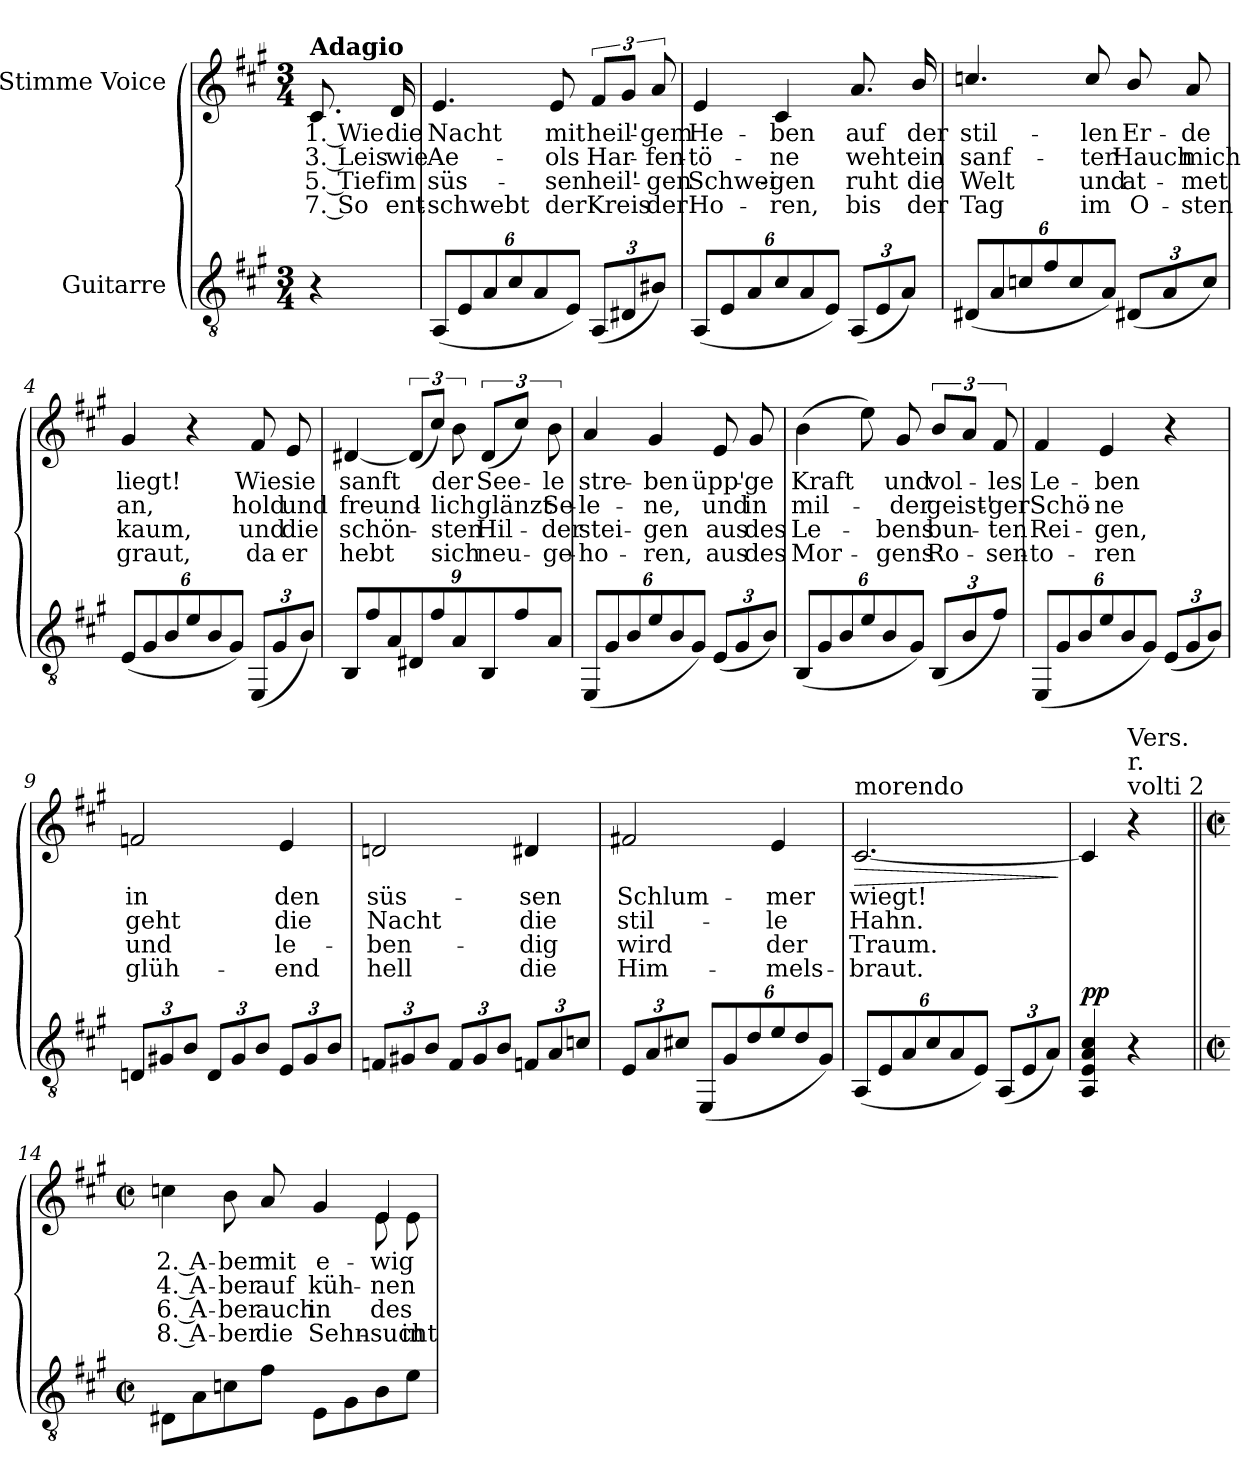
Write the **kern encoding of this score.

**kern	**dynam	**kern	**text	**text	**text	**text	**dynam
*part2	*part2	*part1	*part1	*part1	*part1	*part1	*part1
*staff2	*staff2	*staff1	*staff1	*staff1	*staff1	*staff1	*staff1
*I"Guitarre	*	*I"Stimme Voice	*	*	*	*	*
*clefGv2	*	*clefG2	*	*	*	*	*
*k[f#c#g#]	*	*k[f#c#g#]	*	*	*	*	*
*M3/4	*	*M3/4	*	*	*	*	*
=	=	=	=	=	=	=	=
!	!	!LO:TX:a:B:t=Adagio	!	!	!	!	!
!	!	!	!LO:LY:b	!LO:LY:b	!LO:LY:b	!LO:LY:b	!
4r	.	8.c#/	1. Wie	3. Leis	5. Tief	7. So	.
!	!	!	!LO:LY:b	!LO:LY:b	!LO:LY:b	!LO:LY:b	!
.	.	16d/	die	wie	im	ent-	.
=1	=1	=1	=1	=1	=1	=1	=1
*Xbrackettup	*	*	*	*	*	*	*
!	!	!	!LO:LY:b	!LO:LY:b	!LO:LY:b	!LO:LY:b	!
(12AA/L	.	4.e/	Nacht	Ae-	süs-	-schwebt	.
12E/	.	.	.	.	.	.	.
12A/	.	.	.	.	.	.	.
12c#/	.	.	.	.	.	.	.
12A/	.	.	.	.	.	.	.
!	!	!	!LO:LY:b	!LO:LY:b	!LO:LY:b	!LO:LY:b	!
.	.	8e/	mit	-ols	-sen	der	.
12E/J)	.	.	.	.	.	.	.
!	!	!	!LO:LY:b	!LO:LY:b	!LO:LY:b	!LO:LY:b	!
(12AA/L	.	12f#/L	heil'-	Har-	heil'-	Kreis	.
12D#X/	.	12g#/J	.	.	.	.	.
!	!	!	!LO:LY:b	!LO:LY:b	!LO:LY:b	!LO:LY:b	!
12B#X/J)	.	12a/	-gem	-fen-	-gen	der	.
=2	=2	=2	=2	=2	=2	=2	=2
!	!	!	!LO:LY:b	!LO:LY:b	!LO:LY:b	!LO:LY:b	!
(12AA/L	.	4e/	He-	-tö-	Schwei-	Ho-	.
12E/	.	.	.	.	.	.	.
12A/	.	.	.	.	.	.	.
!	!	!	!LO:LY:b	!LO:LY:b	!LO:LY:b	!LO:LY:b	!
12c#/	.	4c#/	-ben	-ne	-gen	-ren,	.
12A/	.	.	.	.	.	.	.
12E/J)	.	.	.	.	.	.	.
!	!	!	!LO:LY:b	!LO:LY:b	!LO:LY:b	!LO:LY:b	!
(12AA/L	.	8.a/	auf	weht	ruht	bis	.
12E/	.	.	.	.	.	.	.
12A/J)	.	.	.	.	.	.	.
!	!	!	!LO:LY:b	!LO:LY:b	!LO:LY:b	!LO:LY:b	!
.	.	16b/	der	ein	die	der	.
=3	=3	=3	=3	=3	=3	=3	=3
!	!	!	!LO:LY:b	!LO:LY:b	!LO:LY:b	!LO:LY:b	!
(12D#X/L	.	4.ccn/	stil-	sanf-	Welt	Tag	.
12A/	.	.	.	.	.	.	.
12cn/	.	.	.	.	.	.	.
12f#/	.	.	.	.	.	.	.
12c/	.	.	.	.	.	.	.
!	!	!	!LO:LY:b	!LO:LY:b	!LO:LY:b	!LO:LY:b	!
.	.	8cc/	-len	-ter	und	im	.
12A/J)	.	.	.	.	.	.	.
!	!	!	!LO:LY:b	!LO:LY:b	!LO:LY:b	!LO:LY:b	!
(12D#X/L	.	8b/	Er-	Hauch	at-	O-	.
12A/	.	.	.	.	.	.	.
!	!	!	!LO:LY:b	!LO:LY:b	!LO:LY:b	!LO:LY:b	!
.	.	8a/	-de	mich	-met	-sten	.
12c/J)	.	.	.	.	.	.	.
!!LO:LB:g=z
=4	=4	=4	=4	=4	=4	=4	=4
!	!	!	!LO:LY:b	!LO:LY:b	!LO:LY:b	!LO:LY:b	!
(12E/L	.	4g#/	liegt!	an,	kaum,	graut,	.
12G#/	.	.	.	.	.	.	.
12B/	.	.	.	.	.	.	.
12e/	.	4r	.	.	.	.	.
12B/	.	.	.	.	.	.	.
12G#/J)	.	.	.	.	.	.	.
!	!	!	!LO:LY:b	!LO:LY:b	!LO:LY:b	!LO:LY:b	!
(12EE/L	.	8f#/	Wie	hold	und	da	.
12G#/	.	.	.	.	.	.	.
!	!	!	!LO:LY:b	!LO:LY:b	!LO:LY:b	!LO:LY:b	!
.	.	8e/	sie	und	die	er	.
12B/J)	.	.	.	.	.	.	.
!!LO:LB:g=z
=5	=5	=5	=5	=5	=5	=5	=5
*brackettup	*	*	*	*	*	*	*
!	!	!	!LO:LY:b	!LO:LY:b	!LO:LY:b	!LO:LY:b	!
12BB/L	.	[4d#X/	sanft	freund-	schön-	hebt	.
12f#/	.	.	.	.	.	.	.
12A/	.	.	.	.	.	.	.
12D#X/	.	(12d#/L]	.	.	.	.	.
12f#/	.	12cc#/J)	.	.	.	.	.
!	!	!	!LO:LY:b	!LO:LY:b	!LO:LY:b	!LO:LY:b	!
12A/	.	12b\	der	-lich	-sten	sich	.
!	!	!	!LO:LY:b	!LO:LY:b	!LO:LY:b	!LO:LY:b	!
12BB/	.	(12d#/L	See-	glänzt	Hil-	neu-	.
12f#/	.	12cc#/J)	.	.	.	.	.
!	!	!	!LO:LY:b	!LO:LY:b	!LO:LY:b	!LO:LY:b	!
12A/J	.	12b\	-le	Se-	-der	-ge-	.
=6	=6	=6	=6	=6	=6	=6	=6
*Xbrackettup	*	*	*	*	*	*	*
!	!	!	!LO:LY:b	!LO:LY:b	!LO:LY:b	!LO:LY:b	!
(12EE/L	.	4a/	stre-	-le-	stei-	-ho-	.
12G#/	.	.	.	.	.	.	.
12B/	.	.	.	.	.	.	.
!	!	!	!LO:LY:b	!LO:LY:b	!LO:LY:b	!LO:LY:b	!
12e/	.	4g#/	-ben	-ne,	-gen	-ren,	.
12B/	.	.	.	.	.	.	.
12G#/J)	.	.	.	.	.	.	.
!	!	!	!LO:LY:b	!LO:LY:b	!LO:LY:b	!LO:LY:b	!
(12E/L	.	8e/	üpp'-	und	aus	aus	.
12G#/	.	.	.	.	.	.	.
!	!	!	!LO:LY:b	!LO:LY:b	!LO:LY:b	!LO:LY:b	!
.	.	8g#/	-ge	in	des	des	.
12B/J)	.	.	.	.	.	.	.
=7	=7	=7	=7	=7	=7	=7	=7
!	!	!	!LO:LY:b	!LO:LY:b	!LO:LY:b	!LO:LY:b	!
(12BB/L	.	(4b\	Kraft	mil-	Le-	Mor-	.
12G#/	.	.	.	.	.	.	.
12B/	.	.	.	.	.	.	.
12e/	.	8ee\)	.	.	.	.	.
12B/	.	.	.	.	.	.	.
!	!	!	!LO:LY:b	!LO:LY:b	!LO:LY:b	!LO:LY:b	!
.	.	8g#/	und	-der	-bens	-gens	.
12G#/J)	.	.	.	.	.	.	.
!	!	!	!LO:LY:b	!LO:LY:b	!LO:LY:b	!LO:LY:b	!
(12BB/L	.	12b/L	vol-	geist'-	bun-	Ro-	.
12B/	.	12a/J	.	.	.	.	.
!	!	!	!LO:LY:b	!LO:LY:b	!LO:LY:b	!LO:LY:b	!
12f#/J)	.	12f#/	-les	-ger	-ten	-sen-	.
=8	=8	=8	=8	=8	=8	=8	=8
!	!	!	!LO:LY:b	!LO:LY:b	!LO:LY:b	!LO:LY:b	!
(12EE/L	.	4f#/	Le-	Schö-	Rei-	-to-	.
12G#/	.	.	.	.	.	.	.
12B/	.	.	.	.	.	.	.
!	!	!	!LO:LY:b	!LO:LY:b	!LO:LY:b	!LO:LY:b	!
12e/	.	4e/	-ben	-ne	-gen,	-ren	.
12B/	.	.	.	.	.	.	.
12G#/J)	.	.	.	.	.	.	.
(12E/L	.	4r	.	.	.	.	.
12G#/	.	.	.	.	.	.	.
12B/J)	.	.	.	.	.	.	.
!!LO:LB:g=z
=9	=9	=9	=9	=9	=9	=9	=9
!	!	!	!LO:LY:b	!LO:LY:b	!LO:LY:b	!LO:LY:b	!
12Dn/L	.	2fn/	in	geht	und	glüh-	.
12G#X/	.	.	.	.	.	.	.
12B/J	.	.	.	.	.	.	.
12D/L	.	.	.	.	.	.	.
12G#/	.	.	.	.	.	.	.
12B/J	.	.	.	.	.	.	.
!	!	!	!LO:LY:b	!LO:LY:b	!LO:LY:b	!LO:LY:b	!
12E/L	.	4e/	den	die	le-	-end	.
12G#/	.	.	.	.	.	.	.
12B/J	.	.	.	.	.	.	.
=10	=10	=10	=10	=10	=10	=10	=10
!	!	!	!LO:LY:b	!LO:LY:b	!LO:LY:b	!LO:LY:b	!
12Fn/L	.	2dn/	süs-	Nacht	-ben-	hell	.
12G#X/	.	.	.	.	.	.	.
12B/J	.	.	.	.	.	.	.
12F/L	.	.	.	.	.	.	.
12G#/	.	.	.	.	.	.	.
12B/J	.	.	.	.	.	.	.
!	!	!	!LO:LY:b	!LO:LY:b	!LO:LY:b	!LO:LY:b	!
12Fn/L	.	4d#X/	-sen	die	-dig	die	.
12A/	.	.	.	.	.	.	.
12cn/J	.	.	.	.	.	.	.
=11	=11	=11	=11	=11	=11	=11	=11
!	!	!	!LO:LY:b	!LO:LY:b	!LO:LY:b	!LO:LY:b	!
12E/L	.	2f#X/	Schlum-	stil-	wird	Him-	.
12A/	.	.	.	.	.	.	.
12c#X/J	.	.	.	.	.	.	.
(12EE/L	.	.	.	.	.	.	.
12G#/	.	.	.	.	.	.	.
12d/	.	.	.	.	.	.	.
!	!	!	!LO:LY:b	!LO:LY:b	!LO:LY:b	!LO:LY:b	!
12e/	.	4e/	-mer	-le	der	-mels-	.
12d/	.	.	.	.	.	.	.
12G#/J)	.	.	.	.	.	.	.
=12	=12	=12	=12	=12	=12	=12	=12
!	!	!LO:TX:a:t=morendo	!	!	!	!	!
!	!	!	!LO:LY:b	!LO:LY:b	!LO:LY:b	!LO:LY:b	!LO:HP:b
(12AA/L	.	[2.c#/	wiegt!	Hahn.	Traum.	-braut.	>
12E/	.	.	.	.	.	.	.
12A/	.	.	.	.	.	.	.
12c#/	.	.	.	.	.	.	.
12A/	.	.	.	.	.	.	.
12E/J)	.	.	.	.	.	.	.
(12AA/L	.	.	.	.	.	.	.
12E/	.	.	.	.	.	.	.
12A/J)	.	.	.	.	.	.	.
.	.	.	.	.	.	.	]
!!LO:PB:g=z
=13	=13	=13	=13	=13	=13	=13	=13
!	!LO:DY:a	!	!	!	!	!	!
4AA/ 4E/ 4A/ 4c#/	pp	4c#/]	.	.	.	.	.
!	!	!LO:TX:a:t=volti 2	!	!	!	!	!
!	!	!LO:TX:a:t=r.	!	!	!	!	!
!	!	!LO:TX:a:t=Vers.	!	!	!	!	!
4r	.	4r	.	.	.	.	.
!!LO:PB:g=z
=14||	=14||	=14||	=14||	=14||	=14||	=14||	=14||
*M2/2	*	*M2/2	*	*	*	*	*
*met(c|)	*	*met(c|)	*	*	*	*	*
!	!	!LO:TX:a:B:t=Allegro vivace	!	!	!	!	!
!	!	!	!LO:LY:b	!LO:LY:b	!LO:LY:b	!LO:LY:b	!
*	*	*^	*	*	*	*	*
8D#X\L	.	4ccn\	2ryy	2. A-	4. A-	6. A-	8. A-	.
8A\	.	.	.	.	.	.	.	.
!	!	!	!	!LO:LY:b	!LO:LY:b	!LO:LY:b	!LO:LY:b	!
8cn\	.	8b\	.	-ber	-ber	-ber	-ber	.
!	!	!	!	!LO:LY:b	!LO:LY:b	!LO:LY:b	!LO:LY:b	!
8f#\J	.	8a/	.	mit	auf	auch	die	.
!	!	!	!	!LO:LY:b	!LO:LY:b	!LO:LY:b	!LO:LY:b	!
8E\L	.	4g#/	4ryy	e-	küh-	in	Sehn-	.
8G#\	.	.	.	.	.	.	.	.
!	!	!	!	!LO:LY:b	!LO:LY:b	!LO:LY:b	!LO:LY:b	!
8B\	.	4e/	8e\	-wig	-nen	des	-sucht	.
!	!	!	!	!	!	!	!LO:LY:b	!
8e\J	.	.	8e\	.	.	.	in	.
*	*	*v	*v	*	*	*	*	*
=	=	=	=	=	=	=	=
*-	*-	*-	*-	*-	*-	*-	*-
